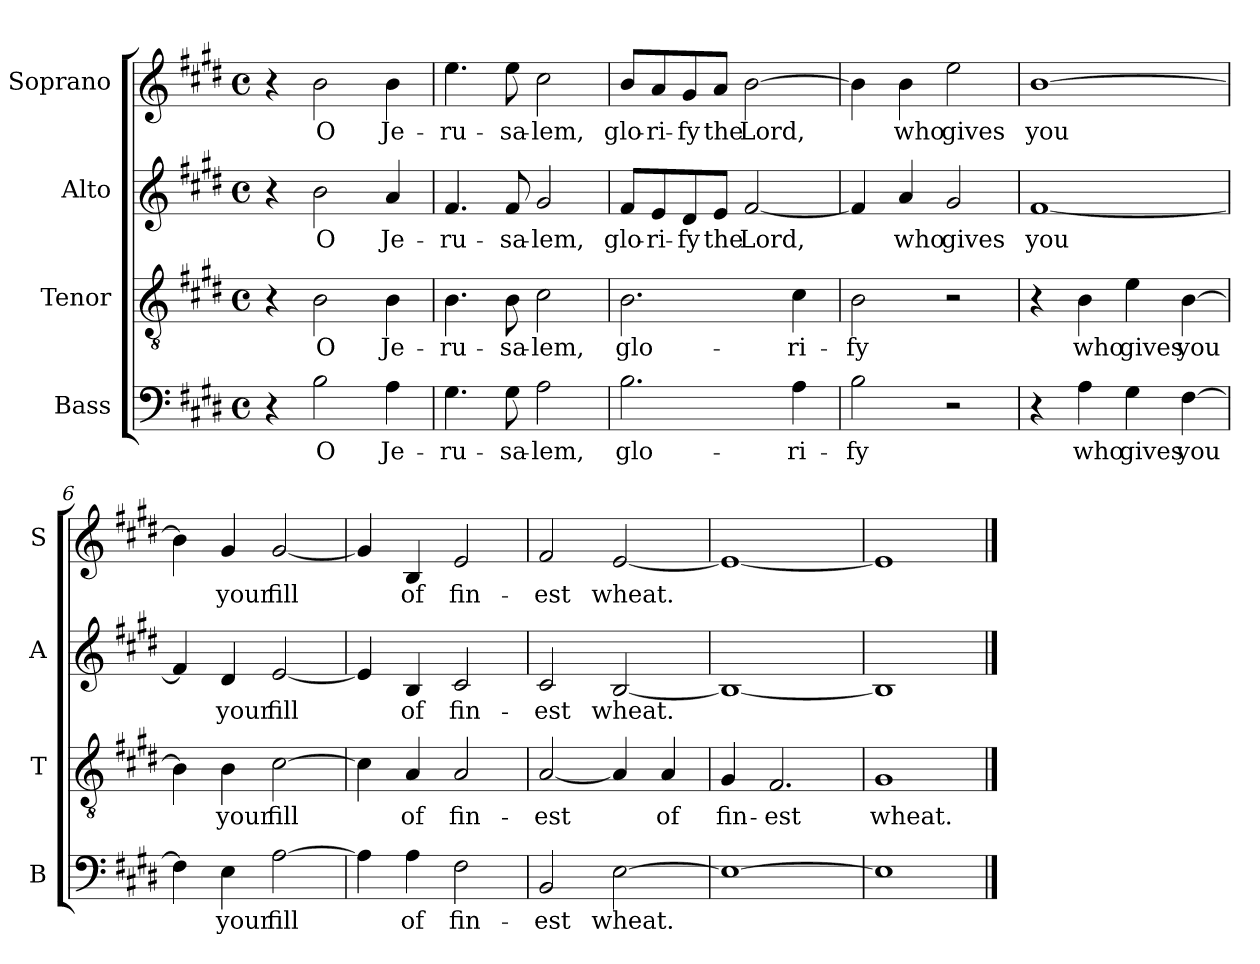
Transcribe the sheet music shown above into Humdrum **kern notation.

**kern	**text	**kern	**text	**kern	**text	**kern	**text
*part4	*part4	*part3	*part3	*part2	*part2	*part1	*part1
*staff4	*staff4	*staff3	*staff3	*staff2	*staff2	*staff1	*staff1
*I"Bass	*	*I"Tenor	*	*I"Alto	*	*I"Soprano	*
*I'B	*	*I'T	*	*I'A	*	*I'S	*
*clefF4	*	*clefGv2	*	*clefG2	*	*clefG2	*
*k[f#c#g#d#]	*	*k[f#c#g#d#]	*	*k[f#c#g#d#]	*	*k[f#c#g#d#]	*
*E:	*	*E:	*	*E:	*	*E:	*
*M4/4	*	*M4/4	*	*M4/4	*	*M4/4	*
*met(c)	*	*met(c)	*	*met(c)	*	*met(c)	*
=1	=1	=1	=1	=1	=1	=1	=1
4r	.	4r	.	4ra	.	4r	.
!	!LO:LY:b	!	!LO:LY:b	!	!LO:LY:b	!	!LO:LY:b
2B\	O	2B\	O	2b\	O	2b\	O
!	!LO:LY:b	!	!LO:LY:b	!	!LO:LY:b	!	!LO:LY:b
4A\	Je-	4B\	Je-	4a/	Je-	4b\	Je-
=2	=2	=2	=2	=2	=2	=2	=2
!	!LO:LY:b	!	!LO:LY:b	!	!LO:LY:b	!	!LO:LY:b
4.G#\	-ru-	4.B\	-ru-	4.f#/	-ru-	4.ee\	-ru-
!	!LO:LY:b	!	!LO:LY:b	!	!LO:LY:b	!	!LO:LY:b
8G#\	-sa-	8B\	-sa-	8f#/	-sa-	8ee\	-sa-
!	!LO:LY:b	!	!LO:LY:b	!	!LO:LY:b	!	!LO:LY:b
2A\	-lem,	2c#\	-lem,	2g#/	-lem,	2cc#\	-lem,
=3	=3	=3	=3	=3	=3	=3	=3
!	!LO:LY:b	!	!LO:LY:b	!	!LO:LY:b	!	!LO:LY:b
2.B\	glo-	2.B\	glo-	8f#/L	glo-	8b/L	glo-
!	!	!	!	!	!LO:LY:b	!	!LO:LY:b
.	.	.	.	8e/	-ri-	8a/	-ri-
!	!	!	!	!	!LO:LY:b	!	!LO:LY:b
.	.	.	.	8d#/	-fy	8g#/	-fy
!	!	!	!	!	!LO:LY:b	!	!LO:LY:b
.	.	.	.	8e/J	the	8a/J	the
!	!	!	!	!	!LO:LY:b	!	!LO:LY:b
.	.	.	.	[<2f#/	Lord,	[>2b\	Lord,
!	!LO:LY:b	!	!LO:LY:b	!	!	!	!
4A\	-ri-	4c#\	-ri-	.	.	.	.
=4	=4	=4	=4	=4	=4	=4	=4
!	!LO:LY:b	!	!LO:LY:b	!	!	!	!
2B\	-fy	2B\	-fy	4f#/]	.	4b\]	.
!	!	!	!	!	!LO:LY:b	!	!LO:LY:b
.	.	.	.	4a/	who	4b\	who
!	!	!	!	!	!LO:LY:b	!	!LO:LY:b
2r	.	2r	.	2g#/	gives	2ee\	gives
!!LO:LB:g=z
=5	=5	=5	=5	=5	=5	=5	=5
!	!	!	!	!	!LO:LY:b	!	!LO:LY:b
4r	.	4r	.	[<1f#	you	[>1b	you
!	!LO:LY:b	!	!LO:LY:b	!	!	!	!
4A\	who	4B\	who	.	.	.	.
!	!LO:LY:b	!	!LO:LY:b	!	!	!	!
4G#\	gives	4e\	gives	.	.	.	.
!	!LO:LY:b	!	!LO:LY:b	!	!	!	!
[>4F#\	you	[>4B\	you	.	.	.	.
=6	=6	=6	=6	=6	=6	=6	=6
4F#\]	.	4B\]	.	4f#/]	.	4b\]	.
!	!LO:LY:b	!	!LO:LY:b	!	!LO:LY:b	!	!LO:LY:b
4E\	your	4B\	your	4d#/	your	4g#/	your
!	!LO:LY:b	!	!LO:LY:b	!	!LO:LY:b	!	!LO:LY:b
[>2A\	fill	[>2c#\	fill	[<2e/	fill	[<2g#/	fill
=7	=7	=7	=7	=7	=7	=7	=7
4A\]	.	4c#\]	.	4e/]	.	4g#/]	.
!	!LO:LY:b	!	!LO:LY:b	!	!LO:LY:b	!	!LO:LY:b
4A\	of	4A/	of	4B/	of	4B/	of
!	!LO:LY:b	!	!LO:LY:b	!	!LO:LY:b	!	!LO:LY:b
2F#\	fin-	2A/	fin-	2c#/	fin-	2e/	fin-
=8	=8	=8	=8	=8	=8	=8	=8
!	!LO:LY:b	!	!LO:LY:b	!	!LO:LY:b	!	!LO:LY:b
2BB/	-est	[<2A/	-est	2c#/	-est	2f#/	-est
!	!LO:LY:b	!	!	!	!LO:LY:b	!	!LO:LY:b
[>2E\	wheat.	4A/]	.	[<2B/	wheat.	[<2e/	wheat.
!	!	!	!LO:LY:b	!	!	!	!
.	.	4A/	of	.	.	.	.
=9	=9	=9	=9	=9	=9	=9	=9
!	!	!	!LO:LY:b	!	!	!	!
1E_	.	4G#/	fin-	1B_	.	1e_	.
!	!	!	!LO:LY:b	!	!	!	!
.	.	2.F#/	-est	.	.	.	.
=10	=10	=10	=10	=10	=10	=10	=10
!	!	!	!LO:LY:b	!	!	!	!
1E]	.	1G#	wheat.	1B]	.	1e]	.
==	==	==	==	==	==	==	==
*-	*-	*-	*-	*-	*-	*-	*-
